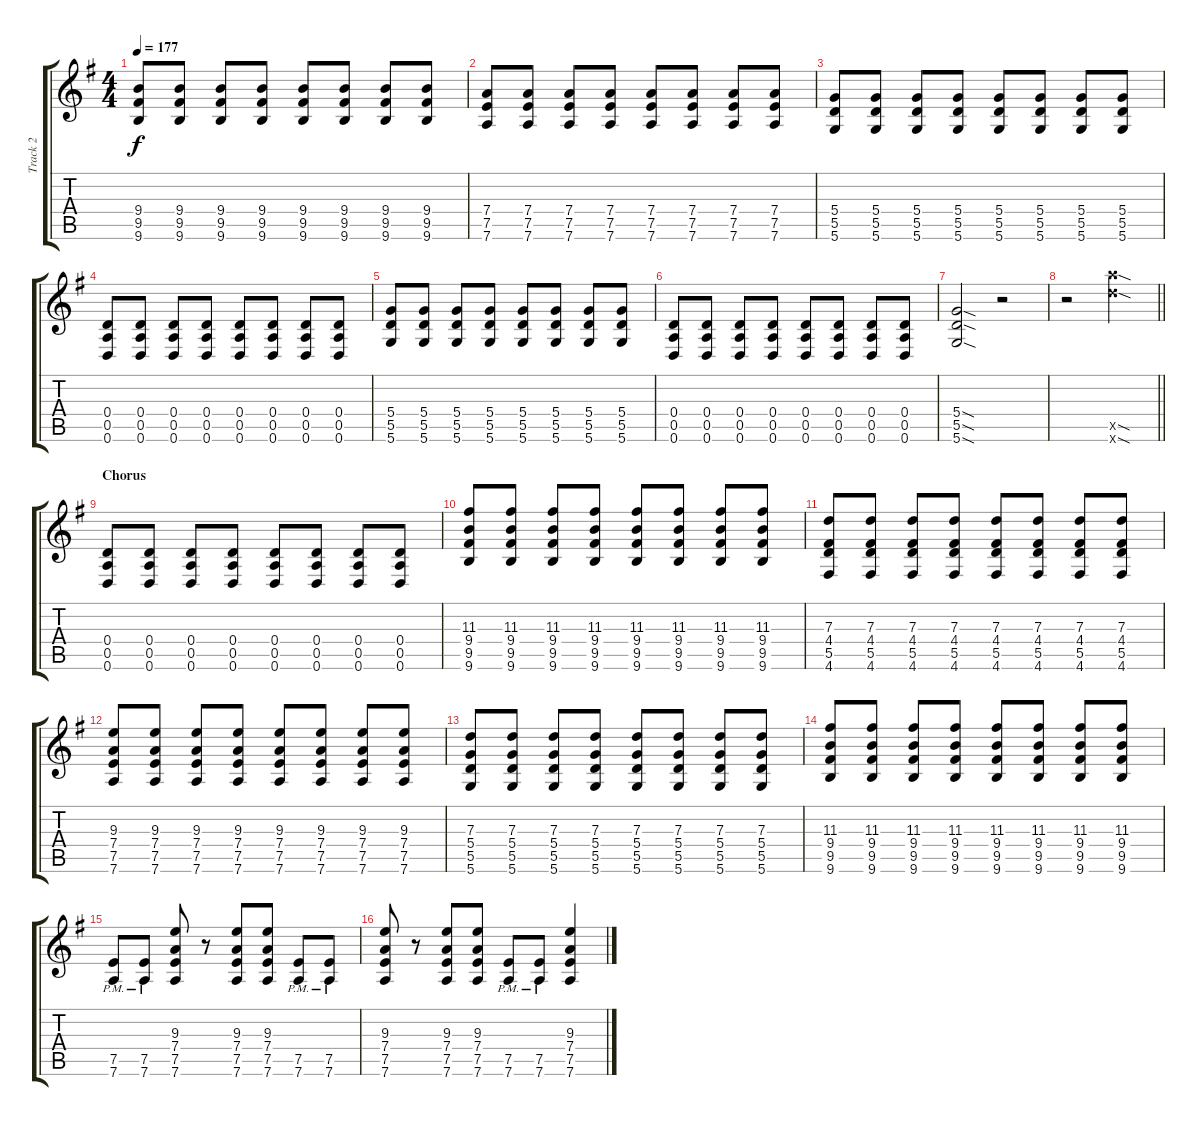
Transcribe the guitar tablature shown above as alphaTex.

\track ("Track 2" "Track 2") {instrument distortionguitar}
\staff {score tabs}
\tuning (E4 B3 G3 D3 A2 D2) {hide}
\ts (4 4)
\tempo 177
\clef g2
\ks g
(9.4 9.5 9.6).8{dy f} (9.4 9.5 9.6).8 (9.4 9.5 9.6).8 (9.4 9.5 9.6).8 (9.4 9.5 9.6).8 (9.4 9.5 9.6).8 (9.4 9.5 9.6).8 (9.4 9.5 9.6).8 |
(7.4 7.5 7.6).8 (7.4 7.5 7.6).8 (7.4 7.5 7.6).8 (7.4 7.5 7.6).8 (7.4 7.5 7.6).8 (7.4 7.5 7.6).8 (7.4 7.5 7.6).8 (7.4 7.5 7.6).8 |
(5.4 5.5 5.6).8 (5.4 5.5 5.6).8 (5.4 5.5 5.6).8 (5.4 5.5 5.6).8 (5.4 5.5 5.6).8 (5.4 5.5 5.6).8 (5.4 5.5 5.6).8 (5.4 5.5 5.6).8 |
(0.4 0.5 0.6).8 (0.4 0.5 0.6).8 (0.4 0.5 0.6).8 (0.4 0.5 0.6).8 (0.4 0.5 0.6).8 (0.4 0.5 0.6).8 (0.4 0.5 0.6).8 (0.4 0.5 0.6).8 |
(5.4 5.5 5.6).8 (5.4 5.5 5.6).8 (5.4 5.5 5.6).8 (5.4 5.5 5.6).8 (5.4 5.5 5.6).8 (5.4 5.5 5.6).8 (5.4 5.5 5.6).8 (5.4 5.5 5.6).8 |
(0.4 0.5 0.6).8 (0.4 0.5 0.6).8 (0.4 0.5 0.6).8 (0.4 0.5 0.6).8 (0.4 0.5 0.6).8 (0.4 0.5 0.6).8 (0.4 0.5 0.6).8 (0.4 0.5 0.6).8 |
(5.4{sod} 5.5{sod} 5.6{sod}).2 r.2 |
\barLineRight lightlight
r.2 (24.5{sod x} 24.6{sod x}).2 |
\section ("" "Chorus")
(0.4 0.5 0.6).8 (0.4 0.5 0.6).8 (0.4 0.5 0.6).8 (0.4 0.5 0.6).8 (0.4 0.5 0.6).8 (0.4 0.5 0.6).8 (0.4 0.5 0.6).8 (0.4 0.5 0.6).8 |
(11.3 9.4 9.5 9.6).8 (11.3 9.4 9.5 9.6).8 (11.3 9.4 9.5 9.6).8 (11.3 9.4 9.5 9.6).8 (11.3 9.4 9.5 9.6).8 (11.3 9.4 9.5 9.6).8 (11.3 9.4 9.5 9.6).8 (11.3 9.4 9.5 9.6).8 |
(7.3 4.4 5.5 4.6).8 (7.3 4.4 5.5 4.6).8 (7.3 4.4 5.5 4.6).8 (7.3 4.4 5.5 4.6).8 (7.3 4.4 5.5 4.6).8 (7.3 4.4 5.5 4.6).8 (7.3 4.4 5.5 4.6).8 (7.3 4.4 5.5 4.6).8 |
(9.3 7.4 7.5 7.6).8 (9.3 7.4 7.5 7.6).8 (9.3 7.4 7.5 7.6).8 (9.3 7.4 7.5 7.6).8 (9.3 7.4 7.5 7.6).8 (9.3 7.4 7.5 7.6).8 (9.3 7.4 7.5 7.6).8 (9.3 7.4 7.5 7.6).8 |
(7.3 5.4 5.5 5.6).8 (7.3 5.4 5.5 5.6).8 (7.3 5.4 5.5 5.6).8 (7.3 5.4 5.5 5.6).8 (7.3 5.4 5.5 5.6).8 (7.3 5.4 5.5 5.6).8 (7.3 5.4 5.5 5.6).8 (7.3 5.4 5.5 5.6).8 |
(11.3 9.4 9.5 9.6).8 (11.3 9.4 9.5 9.6).8 (11.3 9.4 9.5 9.6).8 (11.3 9.4 9.5 9.6).8 (11.3 9.4 9.5 9.6).8 (11.3 9.4 9.5 9.6).8 (11.3 9.4 9.5 9.6).8 (11.3 9.4 9.5 9.6).8 |
(7.5{pm} 7.6{pm}).8 (7.5{pm} 7.6{pm}).8 (9.3 7.4 7.5 7.6).8 r.8 (9.3 7.4 7.5 7.6).8 (9.3 7.4 7.5 7.6).8 (7.5{pm} 7.6{pm}).8 (7.5{pm} 7.6{pm}).8 |
(9.3 7.4 7.5 7.6).8 r.8 (9.3 7.4 7.5 7.6).8 (9.3 7.4 7.5 7.6).8 (7.5{pm} 7.6{pm}).8 (7.5{pm} 7.6{pm}).8 (9.3 7.4 7.5 7.6).4
